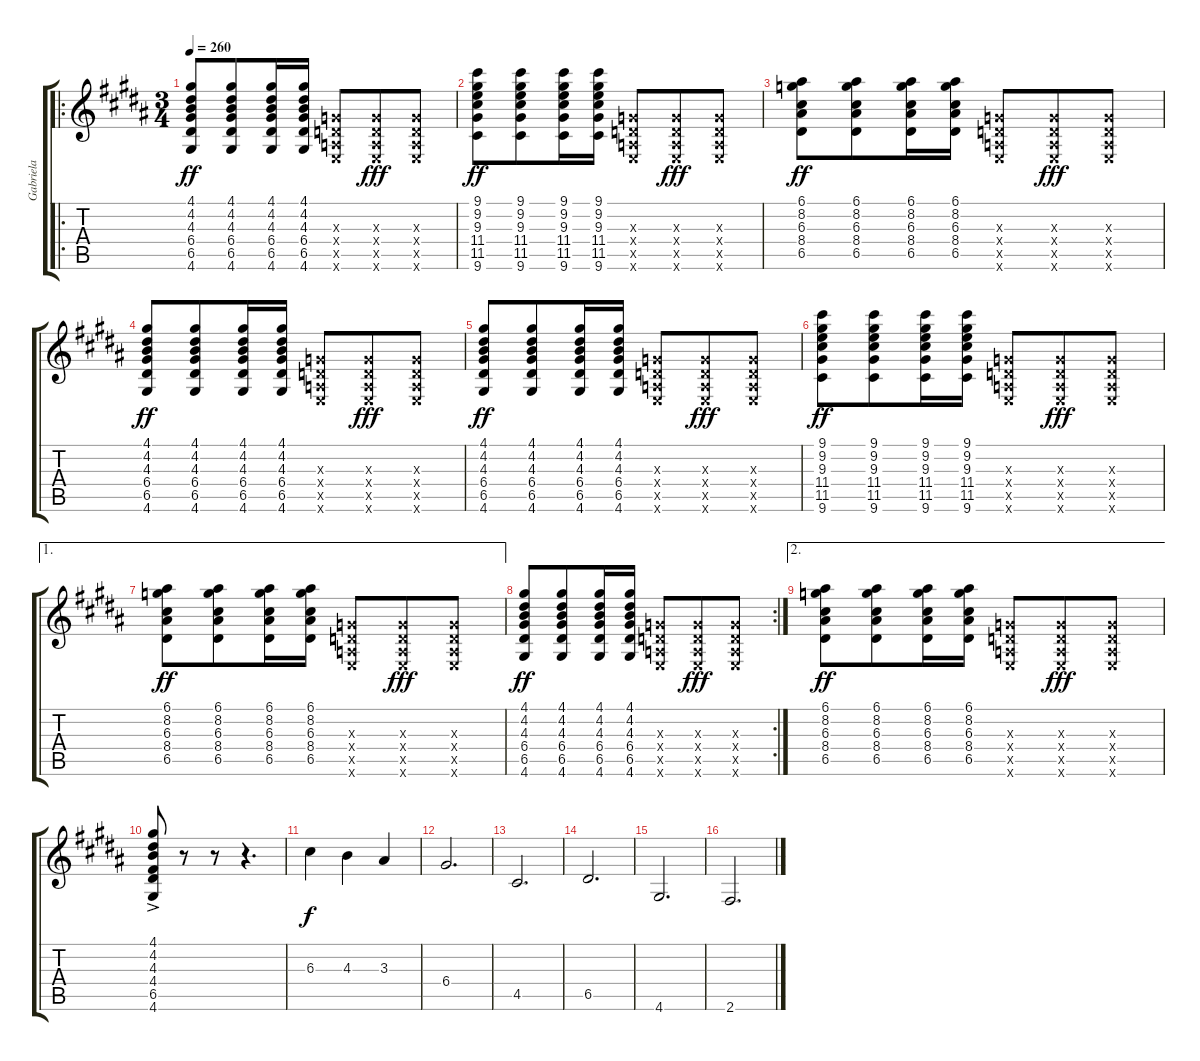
\track ("Gabriela" "Gabriela") {instrument acousticguitarnylon}
\staff {score tabs}
\tuning (E4 B3 G3 D3 A2 E2) {hide}
\ro
\ts (3 4)
\tempo 260
\clef g2
\ks b
(4.1 4.2 4.3 6.4 6.5 4.6).8{dy ff} (4.1 4.2 4.3 6.4 6.5 4.6).8{beam merge} (4.1 4.2 4.3 6.4 6.5 4.6).16 (4.1 4.2 4.3 6.4 6.5 4.6).16{beam split} (0.3{x} 0.4{x} 0.5{x} 0.6{x}).8{beam merge} (0.3{x} 0.4{x} 0.5{x} 0.6{x}).8{dy fff beam merge} (0.3{x} 0.4{x} 0.5{x} 0.6{x}).8 |
(9.1 9.2 9.3 11.4 11.5 9.6).8{dy ff} (9.1 9.2 9.3 11.4 11.5 9.6).8{beam merge} (9.1 9.2 9.3 11.4 11.5 9.6).16 (9.1 9.2 9.3 11.4 11.5 9.6).16{beam split} (0.3{x} 0.4{x} 0.5{x} 0.6{x}).8{beam merge} (0.3{x} 0.4{x} 0.5{x} 0.6{x}).8{dy fff beam merge} (0.3{x} 0.4{x} 0.5{x} 0.6{x}).8 |
(6.1 8.2 6.3 8.4 6.5).8{dy ff} (6.1 8.2 6.3 8.4 6.5).8{beam merge} (6.1 8.2 6.3 8.4 6.5).16 (6.1 8.2 6.3 8.4 6.5).16{beam split} (0.3{x} 0.4{x} 0.5{x} 0.6{x}).8{beam merge} (0.3{x} 0.4{x} 0.5{x} 0.6{x}).8{dy fff beam merge} (0.3{x} 0.4{x} 0.5{x} 0.6{x}).8 |
(4.1 4.2 4.3 6.4 6.5 4.6).8{dy ff} (4.1 4.2 4.3 6.4 6.5 4.6).8{beam merge} (4.1 4.2 4.3 6.4 6.5 4.6).16 (4.1 4.2 4.3 6.4 6.5 4.6).16{beam split} (0.3{x} 0.4{x} 0.5{x} 0.6{x}).8{beam merge} (0.3{x} 0.4{x} 0.5{x} 0.6{x}).8{dy fff beam merge} (0.3{x} 0.4{x} 0.5{x} 0.6{x}).8 |
(4.1 4.2 4.3 6.4 6.5 4.6).8{dy ff} (4.1 4.2 4.3 6.4 6.5 4.6).8{beam merge} (4.1 4.2 4.3 6.4 6.5 4.6).16 (4.1 4.2 4.3 6.4 6.5 4.6).16{beam split} (0.3{x} 0.4{x} 0.5{x} 0.6{x}).8{beam merge} (0.3{x} 0.4{x} 0.5{x} 0.6{x}).8{dy fff beam merge} (0.3{x} 0.4{x} 0.5{x} 0.6{x}).8 |
(9.1 9.2 9.3 11.4 11.5 9.6).8{dy ff} (9.1 9.2 9.3 11.4 11.5 9.6).8{beam merge} (9.1 9.2 9.3 11.4 11.5 9.6).16 (9.1 9.2 9.3 11.4 11.5 9.6).16{beam split} (0.3{x} 0.4{x} 0.5{x} 0.6{x}).8{beam merge} (0.3{x} 0.4{x} 0.5{x} 0.6{x}).8{dy fff beam merge} (0.3{x} 0.4{x} 0.5{x} 0.6{x}).8 |
\ae 1
(6.1 8.2 6.3 8.4 6.5).8{dy ff} (6.1 8.2 6.3 8.4 6.5).8{beam merge} (6.1 8.2 6.3 8.4 6.5).16 (6.1 8.2 6.3 8.4 6.5).16{beam split} (0.3{x} 0.4{x} 0.5{x} 0.6{x}).8{beam merge} (0.3{x} 0.4{x} 0.5{x} 0.6{x}).8{dy fff beam merge} (0.3{x} 0.4{x} 0.5{x} 0.6{x}).8 |
\rc 2
(4.1 4.2 4.3 6.4 6.5 4.6).8{dy ff} (4.1 4.2 4.3 6.4 6.5 4.6).8{beam merge} (4.1 4.2 4.3 6.4 6.5 4.6).16 (4.1 4.2 4.3 6.4 6.5 4.6).16{beam split} (0.3{x} 0.4{x} 0.5{x} 0.6{x}).8{beam merge} (0.3{x} 0.4{x} 0.5{x} 0.6{x}).8{dy fff beam merge} (0.3{x} 0.4{x} 0.5{x} 0.6{x}).8 |
\ae 2
(6.1 8.2 6.3 8.4 6.5).8{dy ff} (6.1 8.2 6.3 8.4 6.5).8{beam merge} (6.1 8.2 6.3 8.4 6.5).16 (6.1 8.2 6.3 8.4 6.5).16{beam split} (0.3{x} 0.4{x} 0.5{x} 0.6{x}).8{beam merge} (0.3{x} 0.4{x} 0.5{x} 0.6{x}).8{dy fff beam merge} (0.3{x} 0.4{x} 0.5{x} 0.6{x}).8 |
(4.1{ac} 4.2{ac} 4.3{ac} 4.4{ac} 6.5{ac} 4.6{ac}).8 r.8 r.8 r.4{d} |
6.3.4{dy f} 4.3.4 3.3.4 |
6.4.2{d} |
4.5.2{d} |
6.5.2{d} |
4.6.2{d} |
2.6.2{d}
